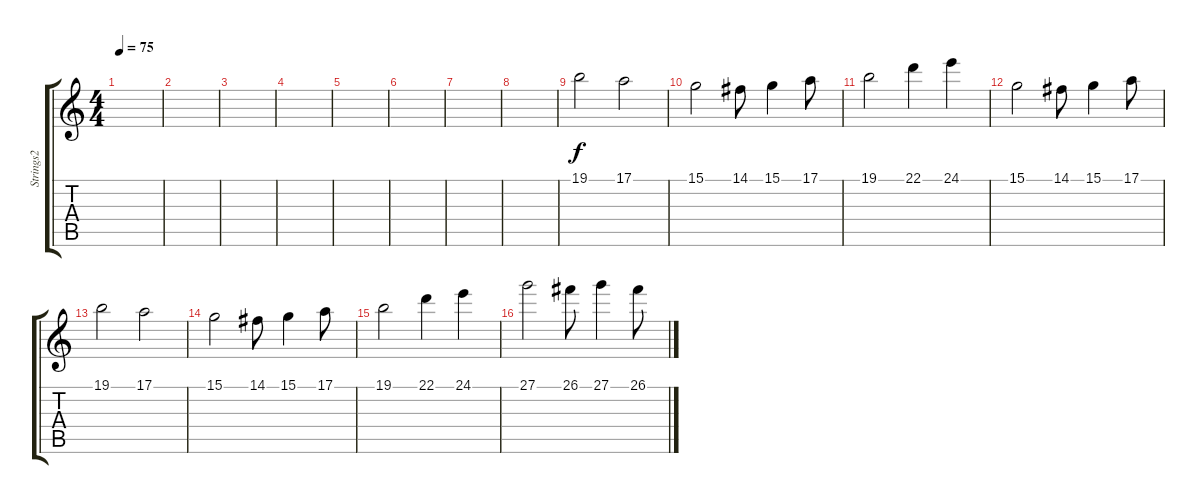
\track ("Strings2" "Strings2") {instrument violin}
\staff {score tabs}
\tuning (E4 B3 G3 D3 A2 E2) {hide}
\ts (4 4)
\tempo 75
\clef g2
\ks c
|
|
|
|
|
|
|
|
19.1.2{dy f volume 5} 17.1.2 |
15.1.2 14.1.8 15.1.4 17.1.8 |
19.1.2 22.1.4 24.1.4 |
15.1.2 14.1.8 15.1.4 17.1.8 |
19.1.2 17.1.2 |
15.1.2 14.1.8 15.1.4 17.1.8 |
19.1.2 22.1.4 24.1.4 |
27.1.2 26.1.8 27.1.4 26.1.8
